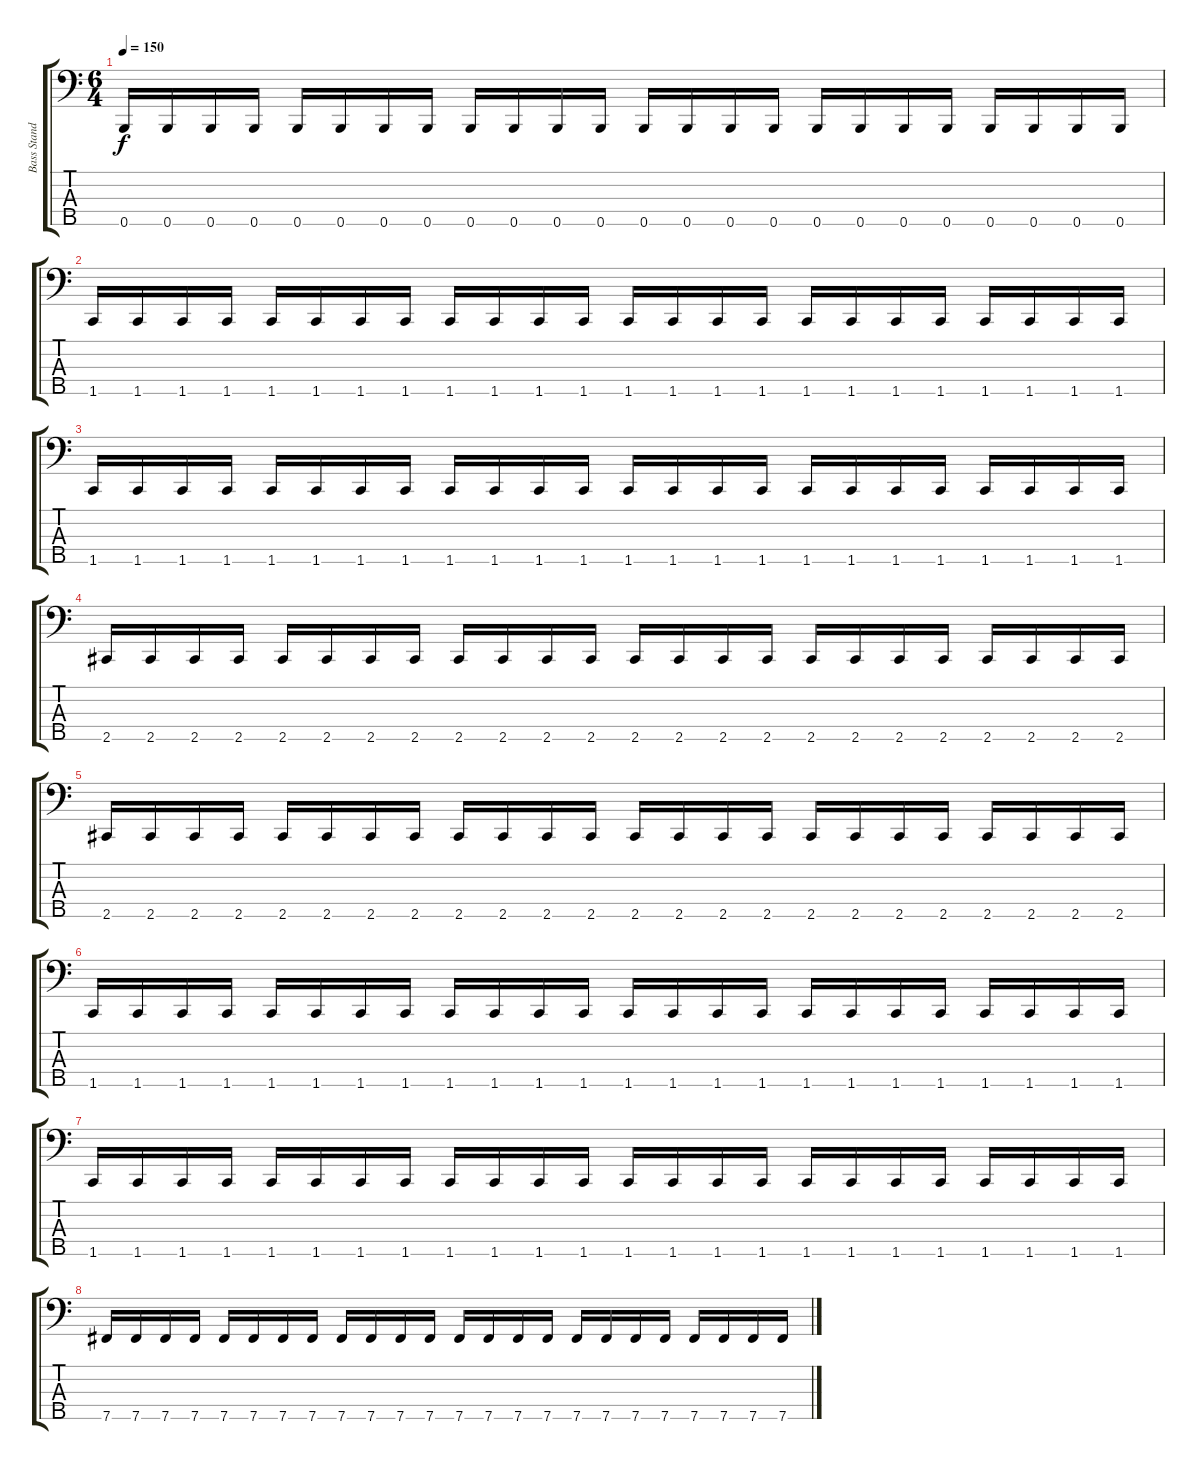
\track ("Bass Standard" "Bass Stand") {instrument electricbasspick}
\staff {score tabs}
\tuning (G2 D2 A1 E1 B0) {hide}
\ts (6 4)
\tempo 150
\clef f4
\ks c
0.5.16{dy f} 0.5.16 0.5.16 0.5.16 0.5.16 0.5.16 0.5.16 0.5.16 0.5.16 0.5.16 0.5.16 0.5.16 0.5.16 0.5.16 0.5.16 0.5.16 0.5.16 0.5.16 0.5.16 0.5.16 0.5.16 0.5.16 0.5.16 0.5.16 |
1.5.16 1.5.16 1.5.16 1.5.16 1.5.16 1.5.16 1.5.16 1.5.16 1.5.16 1.5.16 1.5.16 1.5.16 1.5.16 1.5.16 1.5.16 1.5.16 1.5.16 1.5.16 1.5.16 1.5.16 1.5.16 1.5.16 1.5.16 1.5.16 |
1.5.16 1.5.16 1.5.16 1.5.16 1.5.16 1.5.16 1.5.16 1.5.16 1.5.16 1.5.16 1.5.16 1.5.16 1.5.16 1.5.16 1.5.16 1.5.16 1.5.16 1.5.16 1.5.16 1.5.16 1.5.16 1.5.16 1.5.16 1.5.16 |
2.5.16 2.5.16 2.5.16 2.5.16 2.5.16 2.5.16 2.5.16 2.5.16 2.5.16 2.5.16 2.5.16 2.5.16 2.5.16 2.5.16 2.5.16 2.5.16 2.5.16 2.5.16 2.5.16 2.5.16 2.5.16 2.5.16 2.5.16 2.5.16 |
2.5.16 2.5.16 2.5.16 2.5.16 2.5.16 2.5.16 2.5.16 2.5.16 2.5.16 2.5.16 2.5.16 2.5.16 2.5.16 2.5.16 2.5.16 2.5.16 2.5.16 2.5.16 2.5.16 2.5.16 2.5.16 2.5.16 2.5.16 2.5.16 |
1.5.16 1.5.16 1.5.16 1.5.16 1.5.16 1.5.16 1.5.16 1.5.16 1.5.16 1.5.16 1.5.16 1.5.16 1.5.16 1.5.16 1.5.16 1.5.16 1.5.16 1.5.16 1.5.16 1.5.16 1.5.16 1.5.16 1.5.16 1.5.16 |
1.5.16 1.5.16 1.5.16 1.5.16 1.5.16 1.5.16 1.5.16 1.5.16 1.5.16 1.5.16 1.5.16 1.5.16 1.5.16 1.5.16 1.5.16 1.5.16 1.5.16 1.5.16 1.5.16 1.5.16 1.5.16 1.5.16 1.5.16 1.5.16 |
7.5.16 7.5.16 7.5.16 7.5.16 7.5.16 7.5.16 7.5.16 7.5.16 7.5.16 7.5.16 7.5.16 7.5.16 7.5.16 7.5.16 7.5.16 7.5.16 7.5.16 7.5.16 7.5.16 7.5.16 7.5.16 7.5.16 7.5.16 7.5.16
